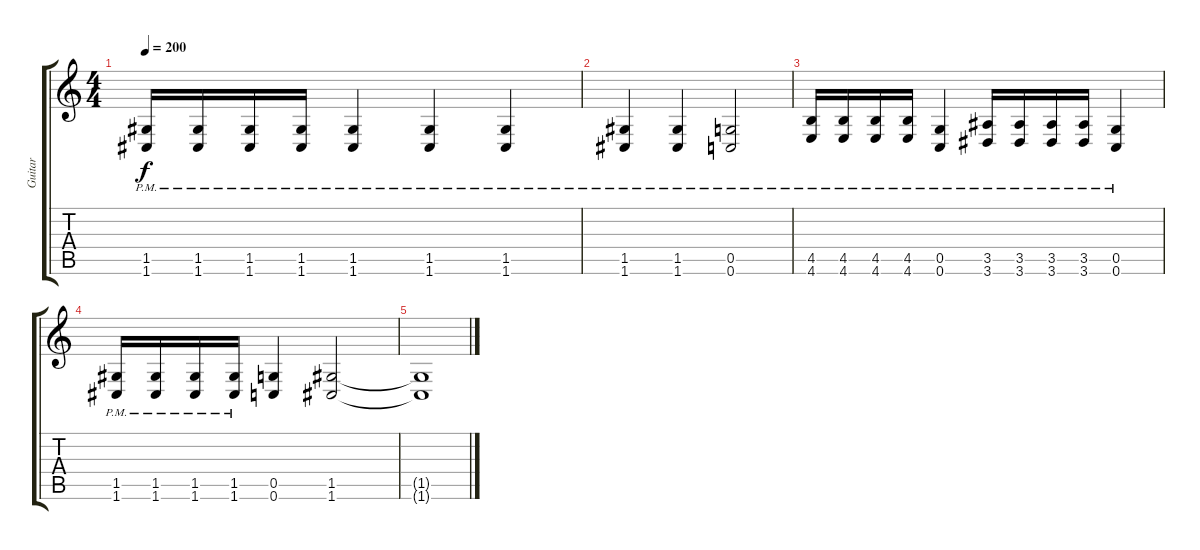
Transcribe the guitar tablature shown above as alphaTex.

\track ("Guitar" "Guitar") {instrument distortionguitar}
\staff {score tabs}
\tuning (D4 A3 F3 C3 G2 C2) {hide}
\ts (4 4)
\tempo 200
\clef g2
\ks c
(1.5 1.6{pm}).16{dy f volume 16} (1.5{pm} 1.6{pm}).16 (1.5{pm} 1.6{pm}).16 (1.5{pm} 1.6{pm}).16 (1.5{pm} 1.6{pm}).4 (1.5{pm} 1.6{pm}).4 (1.5{pm} 1.6{pm}).4 |
(1.5{pm} 1.6{pm}).4 (1.5{pm} 1.6{pm}).4 (0.5{pm} 0.6{pm}).2 |
(4.5{pm} 4.6{pm}).16 (4.5{pm} 4.6{pm}).16 (4.5{pm} 4.6{pm}).16 (4.5{pm} 4.6{pm}).16 (0.5{pm} 0.6{pm}).4 (3.5{pm} 3.6{pm}).16 (3.5{pm} 3.6{pm}).16 (3.5{pm} 3.6{pm}).16 (3.5{pm} 3.6{pm}).16 (0.5{pm} 0.6{pm}).4 |
(1.5{pm} 1.6{pm}).16 (1.5{pm} 1.6{pm}).16 (1.5{pm} 1.6{pm}).16 (1.5{pm} 1.6{pm}).16 (0.5 0.6).4 (1.5 1.6).2 |
(1.5{t} 1.6{t}).1
